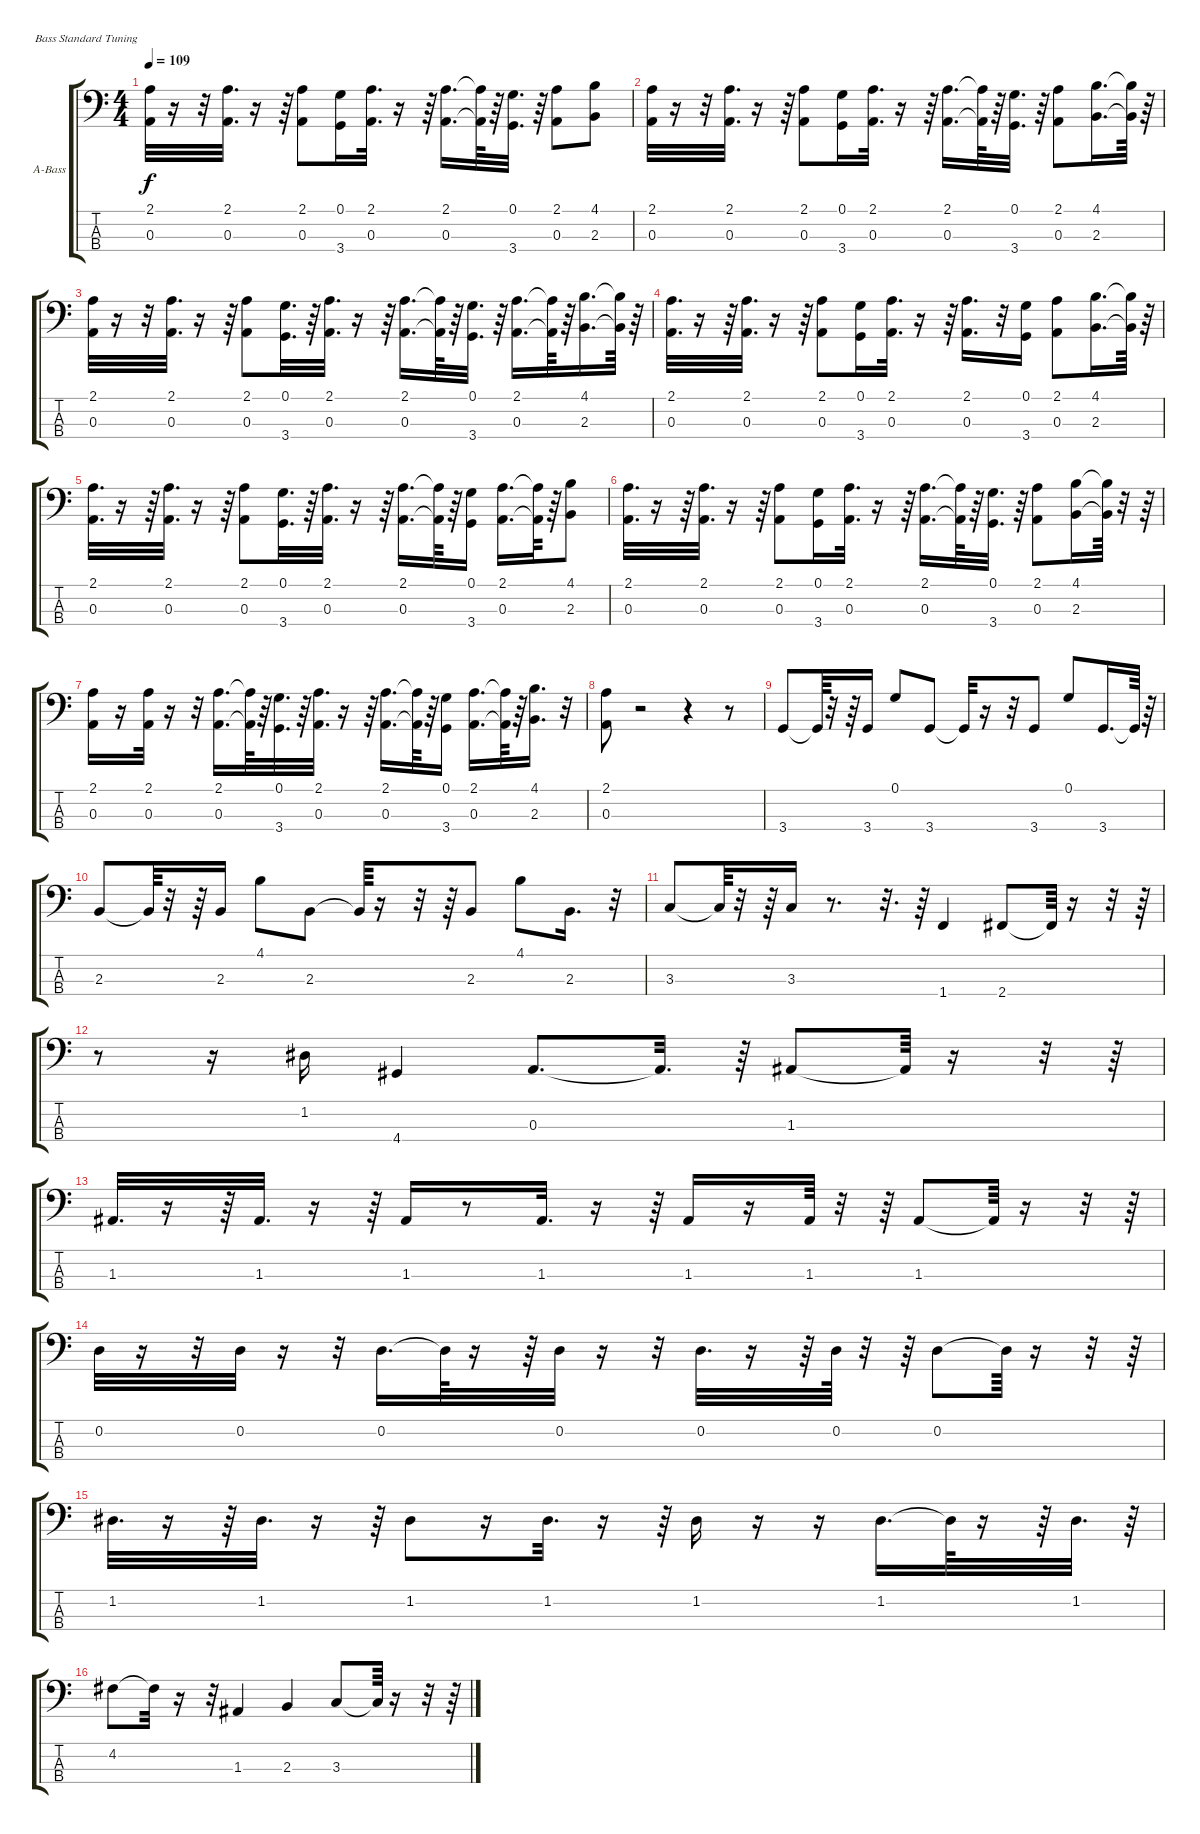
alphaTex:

\bracketExtendMode groupsimilarinstruments
\firstSystemTrackNameOrientation horizontal
\otherSystemsTrackNameOrientation horizontal
\track ("Bass  " "A-Bass") {instrument acousticgrandpiano}
\staff {score tabs}
\tuning (G2 D2 A1 E1)
\displaytranspose 12
\ts (4 4)
\tempo 109
\clef f4
\ks aminor
(2.1 0.3).32{dy f instrument acousticgrandpiano} r.16 r.32 (2.1 0.3).32{d} r.16 r.64 (2.1 0.3).8 (0.1 3.4).16 (2.1 0.3).32{d} r.16 r.64 (2.1 0.3).16{d} (2.1{t} 0.3{t}).64 r.64 (0.1 3.4).32{d} r.64 (2.1 0.3).8 (4.1 2.3).8 |
\ks c
(2.1 0.3).32 r.16 r.32 (2.1 0.3).32{d} r.16 r.64 (2.1 0.3).8 (0.1 3.4).16 (2.1 0.3).32{d} r.16 r.64 (2.1 0.3).16{d} (2.1{t} 0.3{t}).64 r.64 (0.1 3.4).32{d} r.64 (2.1 0.3).8 (4.1 2.3).16{d} (4.1{t} 2.3{t}).64 r.64 |
(2.1 0.3).32 r.16 r.32 (2.1 0.3).32{d} r.16 r.64 (2.1 0.3).8 (0.1 3.4).32{d} r.64 (2.1 0.3).32{d} r.16 r.64 (2.1 0.3).16{d} (2.1{t} 0.3{t}).64 r.64 (0.1 3.4).32{d} r.64 (2.1 0.3).16{d} (2.1{t} 0.3{t}).64 r.64 (4.1 2.3).16{d} (4.1{t} 2.3{t}).64 r.64 |
(2.1 0.3).32{d} r.16 r.64 (2.1 0.3).32{d} r.16 r.64 (2.1 0.3).8 (0.1 3.4).16 (2.1 0.3).32{d} r.16 r.64 (2.1 0.3).16{d} r.32 (0.1 3.4).16 (2.1 0.3).8 (4.1 2.3).16{d} (4.1{t} 2.3{t}).64 r.64 |
(2.1 0.3).32{d} r.16 r.64 (2.1 0.3).32{d} r.16 r.64 (2.1 0.3).8 (0.1 3.4).32{d} r.64 (2.1 0.3).32{d} r.16 r.64 (2.1 0.3).16{d} (2.1{t} 0.3{t}).64 r.64 (0.1 3.4).16 (2.1 0.3).16{d} (2.1{t} 0.3{t}).64 r.64 (4.1 2.3).8 |
(2.1 0.3).32{d} r.16 r.64 (2.1 0.3).32{d} r.16 r.64 (2.1 0.3).8 (0.1 3.4).16 (2.1 0.3).32{d} r.16 r.64 (2.1 0.3).16{d} (2.1{t} 0.3{t}).64 r.64 (0.1 3.4).32{d} r.64 (2.1 0.3).8 (4.1 2.3).16 (4.1{t} 2.3{t}).64 r.32 r.64 |
(2.1 0.3).16 r.16 (2.1 0.3).32 r.16 r.32 (2.1 0.3).16{d} (2.1{t} 0.3{t}).64 r.64 (0.1 3.4).32{d} r.64 (2.1 0.3).32{d} r.16 r.64 (2.1 0.3).16{d} (2.1{t} 0.3{t}).64 r.64 (0.1 3.4).16 (2.1 0.3).16{d} (2.1{t} 0.3{t}).64 r.64 (4.1 2.3).16{d} r.32 |
(2.1 0.3).8 r.2 r.4 r.8 |
3.4.8 3.4{t}.64 r.32 r.64 3.4.16 0.1.8 3.4.8 3.4{t}.32 r.16 r.32 3.4.8 0.1.8 3.4.16{d} 3.4{t}.64 r.64 |
2.3.8 2.3{t}.64 r.32 r.64 2.3.16 4.1.8 2.3.8 2.3{t}.64 r.16 r.32 r.64 2.3.8 4.1.8 2.3.16{d} r.32 |
3.3.8 3.3{t}.64 r.32 r.64 3.3.16 r.8{d} r.32{d} r.64 1.4.4 2.4.8 2.4{t}.64 r.16 r.32 r.64 |
r.8 r.16 1.2.16 4.4.4 0.3.8{d} 0.3{t}.32{d} r.64 1.3.8 1.3{t}.64 r.16 r.32 r.64 |
1.3.32{d} r.16 r.64 1.3.32{d} r.16 r.64 1.3.16 r.8 1.3.32{d} r.16 r.64 1.3.16 r.16 1.3.64 r.32 r.64 1.3.8 1.3{t}.64 r.16 r.32 r.64 |
0.2.32 r.16 r.32 0.2.32 r.16 r.32 0.2.16{d} 0.2{t}.64 r.16 r.64 0.2.32 r.16 r.32 0.2.32{d} r.16 r.64 0.2.64 r.32 r.64 0.2.8 0.2{t}.64 r.16 r.32 r.64 |
1.2.32{d} r.16 r.64 1.2.32{d} r.16 r.64 1.2.8 r.16 1.2.32{d} r.16 r.64 1.2.16 r.16 r.16 1.2.16{d} 1.2{t}.64 r.16 r.64 1.2.32{d} r.64 |
4.2.8 4.2{t}.32 r.16 r.32 1.3.4 2.3.4 3.3.8 3.3{t}.64 r.16 r.32 r.64
